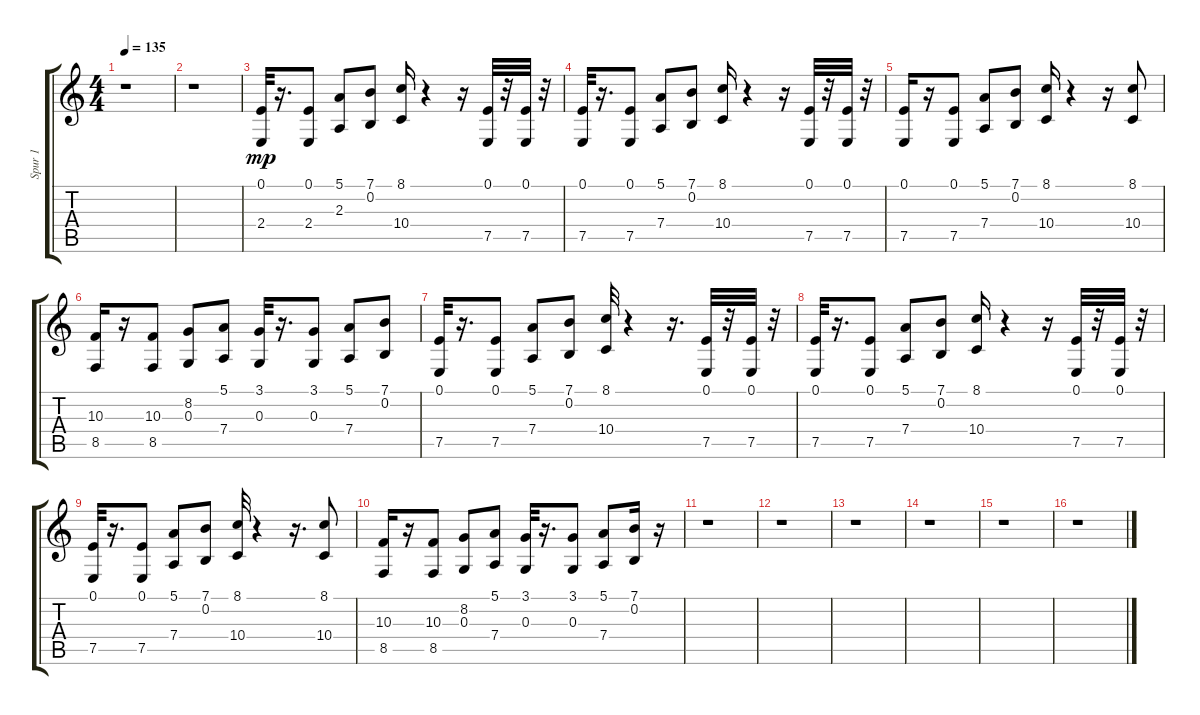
\track ("Spur 1" "Spur 1") {instrument lead2sawtooth}
\staff {score tabs}
\tuning (E4 B3 G3 D3 A2 E2) {hide}
\ts (4 4)
\tempo 135
\clef g2
\ks c
r.1{dy mp instrument lead2sawtooth} |
r.1 |
(0.1 2.4).32{balance 9 instrument lead2sawtooth} r.16{d} (0.1 2.4).8 (5.1 2.3).8 (7.1 0.2).8 (8.1 10.4).16 r.4 r.16 (0.1 7.5).32 r.32 (0.1 7.5).32 r.32 |
(0.1 7.5).32 r.16{d} (0.1 7.5).8 (5.1 7.4).8 (7.1 0.2).8 (8.1 10.4).16 r.4 r.16 (0.1 7.5).32 r.32 (0.1 7.5).32 r.32 |
(0.1 7.5).16 r.16 (0.1 7.5).8 (5.1 7.4).8 (7.1 0.2).8 (8.1 10.4).16 r.4 r.16 (8.1 10.4).8 |
(10.3 8.5).16 r.16 (10.3 8.5).8 (8.2 0.3).8 (5.1 7.4).8 (3.1 0.3).32 r.16{d} (3.1 0.3).8 (5.1 7.4).8 (7.1 0.2).8 |
(0.1 7.5).32 r.16{d} (0.1 7.5).8 (5.1 7.4).8 (7.1 0.2).8 (8.1 10.4).32 r.4 r.16{d} (0.1 7.5).32 r.32 (0.1 7.5).32 r.32 |
(0.1 7.5).32 r.16{d} (0.1 7.5).8 (5.1 7.4).8 (7.1 0.2).8 (8.1 10.4).16 r.4 r.16 (0.1 7.5).32 r.32 (0.1 7.5).32 r.32 |
(0.1 7.5).32 r.16{d} (0.1 7.5).8 (5.1 7.4).8 (7.1 0.2).8 (8.1 10.4).32 r.4 r.16{d} (8.1 10.4).8 |
(10.3 8.5).16 r.16 (10.3 8.5).8 (8.2 0.3).8 (5.1 7.4).8 (3.1 0.3).32 r.16{d} (3.1 0.3).8 (5.1 7.4).8 (7.1 0.2).16 r.16 |
r.1 |
r.1 |
r.1 |
r.1 |
r.1 |
r.1
